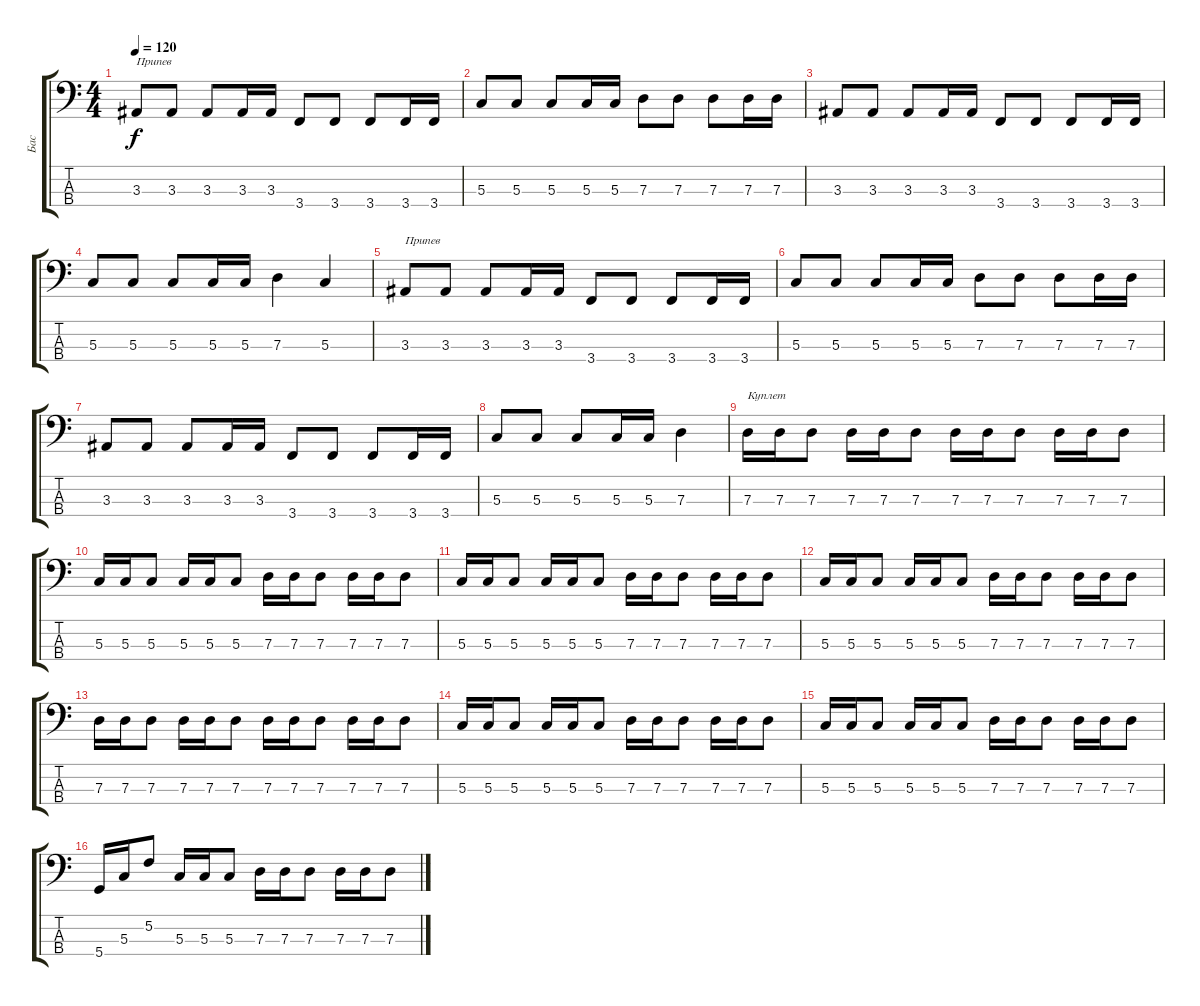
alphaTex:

\track ("Бас" "Бас") {instrument electricbassfinger}
\staff {score tabs}
\tuning (F2 C2 G1 D1) {hide}
\ts (4 4)
\tempo 120
\clef f4
\ks c
3.3.8{txt "Припев" dy f} 3.3.8 3.3.8 3.3.16 3.3.16 3.4.8 3.4.8 3.4.8 3.4.16 3.4.16 |
5.3.8 5.3.8 5.3.8 5.3.16 5.3.16 7.3.8 7.3.8 7.3.8 7.3.16 7.3.16 |
3.3.8 3.3.8 3.3.8 3.3.16 3.3.16 3.4.8 3.4.8 3.4.8 3.4.16 3.4.16 |
5.3.8 5.3.8 5.3.8 5.3.16 5.3.16 7.3.4 5.3.4 |
3.3.8{txt "Припев"} 3.3.8 3.3.8 3.3.16 3.3.16 3.4.8 3.4.8 3.4.8 3.4.16 3.4.16 |
5.3.8 5.3.8 5.3.8 5.3.16 5.3.16 7.3.8 7.3.8 7.3.8 7.3.16 7.3.16 |
3.3.8 3.3.8 3.3.8 3.3.16 3.3.16 3.4.8 3.4.8 3.4.8 3.4.16 3.4.16 |
5.3.8 5.3.8 5.3.8 5.3.16 5.3.16 7.3.4 |
7.3.16{txt "Куплет"} 7.3.16 7.3.8 7.3.16 7.3.16 7.3.8 7.3.16 7.3.16 7.3.8 7.3.16 7.3.16 7.3.8 |
5.3.16 5.3.16 5.3.8 5.3.16 5.3.16 5.3.8 7.3.16 7.3.16 7.3.8 7.3.16 7.3.16 7.3.8 |
5.3.16 5.3.16 5.3.8 5.3.16 5.3.16 5.3.8 7.3.16 7.3.16 7.3.8 7.3.16 7.3.16 7.3.8 |
5.3.16 5.3.16 5.3.8 5.3.16 5.3.16 5.3.8 7.3.16 7.3.16 7.3.8 7.3.16 7.3.16 7.3.8 |
7.3.16 7.3.16 7.3.8 7.3.16 7.3.16 7.3.8 7.3.16 7.3.16 7.3.8 7.3.16 7.3.16 7.3.8 |
5.3.16 5.3.16 5.3.8 5.3.16 5.3.16 5.3.8 7.3.16 7.3.16 7.3.8 7.3.16 7.3.16 7.3.8 |
5.3.16 5.3.16 5.3.8 5.3.16 5.3.16 5.3.8 7.3.16 7.3.16 7.3.8 7.3.16 7.3.16 7.3.8 |
5.4.16 5.3.16 5.2.8 5.3.16 5.3.16 5.3.8 7.3.16 7.3.16 7.3.8 7.3.16 7.3.16 7.3.8
